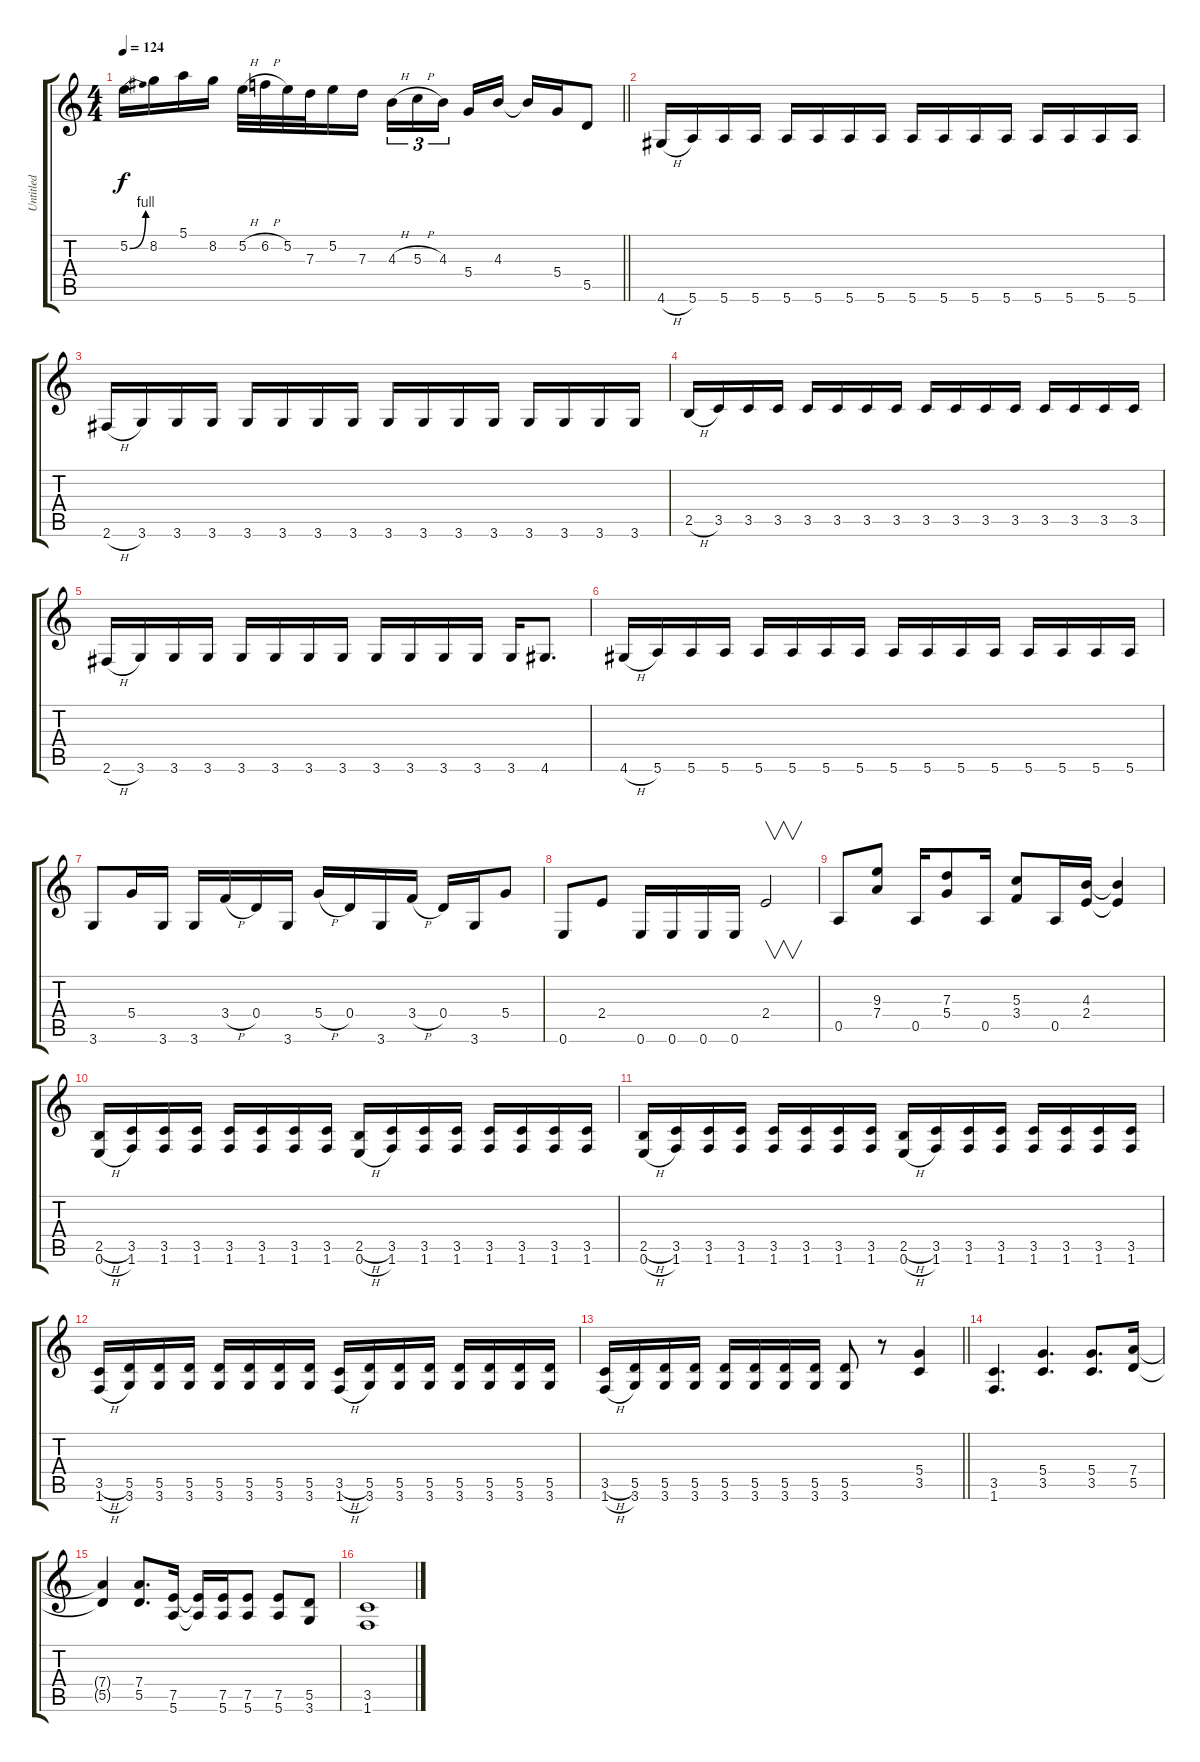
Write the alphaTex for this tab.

\track ("Untitled" "Untitled") {instrument distortionguitar}
\staff {score tabs}
\tuning (E4 B3 G3 D3 A2 E2) {hide}
\ts (4 4)
\tempo 124
\clef g2
\barLineRight lightlight
\ks c
5.2{be (bend 0 0 60 4)}.16{dy f} 8.2.16 5.1.16 8.2.16 5.2{h}.32 6.2{h}.32 5.2.32 7.3.32 5.2.16 7.3.16 4.3{h}.16{tu (3 2)} 5.3{h}.16{tu (3 2)} 4.3.16{tu (3 2) beam splitsecondary} 5.4.16 4.3.16 4.3{t}.16 5.4.16 5.5.8 |
4.6{h}.16 5.6.16 5.6.16 5.6.16 5.6.16 5.6.16 5.6.16 5.6.16 5.6.16 5.6.16 5.6.16 5.6.16 5.6.16 5.6.16 5.6.16 5.6.16 |
2.6{h}.16 3.6.16 3.6.16 3.6.16 3.6.16 3.6.16 3.6.16 3.6.16 3.6.16 3.6.16 3.6.16 3.6.16 3.6.16 3.6.16 3.6.16 3.6.16 |
2.5{h}.16 3.5.16 3.5.16 3.5.16 3.5.16 3.5.16 3.5.16 3.5.16 3.5.16 3.5.16 3.5.16 3.5.16 3.5.16 3.5.16 3.5.16 3.5.16 |
2.6{h}.16 3.6.16 3.6.16 3.6.16 3.6.16 3.6.16 3.6.16 3.6.16 3.6.16 3.6.16 3.6.16 3.6.16 3.6.16 4.6.8{d} |
4.6{h}.16 5.6.16 5.6.16 5.6.16 5.6.16 5.6.16 5.6.16 5.6.16 5.6.16 5.6.16 5.6.16 5.6.16 5.6.16 5.6.16 5.6.16 5.6.16 |
3.6.8 5.4.16 3.6.16 3.6.16 3.4{h}.16 0.4.16 3.6.16 5.4{h}.16 0.4.16 3.6.16 3.4{h}.16 0.4.16 3.6.16 5.4.8 |
0.6.8 2.4.8 0.6.16 0.6.16 0.6.16 0.6.16 2.4.2{v} |
0.5.8 (9.3 7.4).8 0.5.16 (7.3 5.4).8 0.5.16 (5.3 3.4).8 0.5.16 (4.3 2.4).16 (4.3{t} 2.4{t}).4 |
(2.5{h} 0.6{h}).16 (3.5 1.6).16 (3.5 1.6).16 (3.5 1.6).16 (3.5 1.6).16 (3.5 1.6).16 (3.5 1.6).16 (3.5 1.6).16 (2.5{h} 0.6{h}).16 (3.5 1.6).16 (3.5 1.6).16 (3.5 1.6).16 (3.5 1.6).16 (3.5 1.6).16 (3.5 1.6).16 (3.5 1.6).16 |
(2.5{h} 0.6{h}).16 (3.5 1.6).16 (3.5 1.6).16 (3.5 1.6).16 (3.5 1.6).16 (3.5 1.6).16 (3.5 1.6).16 (3.5 1.6).16 (2.5{h} 0.6{h}).16 (3.5 1.6).16 (3.5 1.6).16 (3.5 1.6).16 (3.5 1.6).16 (3.5 1.6).16 (3.5 1.6).16 (3.5 1.6).16 |
(3.5{h} 1.6{h}).16 (5.5 3.6).16 (5.5 3.6).16 (5.5 3.6).16 (5.5 3.6).16 (5.5 3.6).16 (5.5 3.6).16 (5.5 3.6).16 (3.5{h} 1.6{h}).16 (5.5 3.6).16 (5.5 3.6).16 (5.5 3.6).16 (5.5 3.6).16 (5.5 3.6).16 (5.5 3.6).16 (5.5 3.6).16 |
\barLineRight lightlight
(3.5{h} 1.6{h}).16 (5.5 3.6).16 (5.5 3.6).16 (5.5 3.6).16 (5.5 3.6).16 (5.5 3.6).16 (5.5 3.6).16 (5.5 3.6).16 (5.5 3.6).8 r.8 (5.4 3.5).4 |
\section ("" " ")
(3.5 1.6).4{d} (5.4 3.5).4{d} (5.4 3.5).8{d} (7.4 5.5).16 |
(7.4{t} 5.5{t}).4 (7.4 5.5).8{d} (7.5 5.6).16 (7.5{t} 5.6{t}).16 (7.5 5.6).16 (7.5 5.6).8 (7.5 5.6).8 (5.5 3.6).8 |
(3.5 1.6).1
